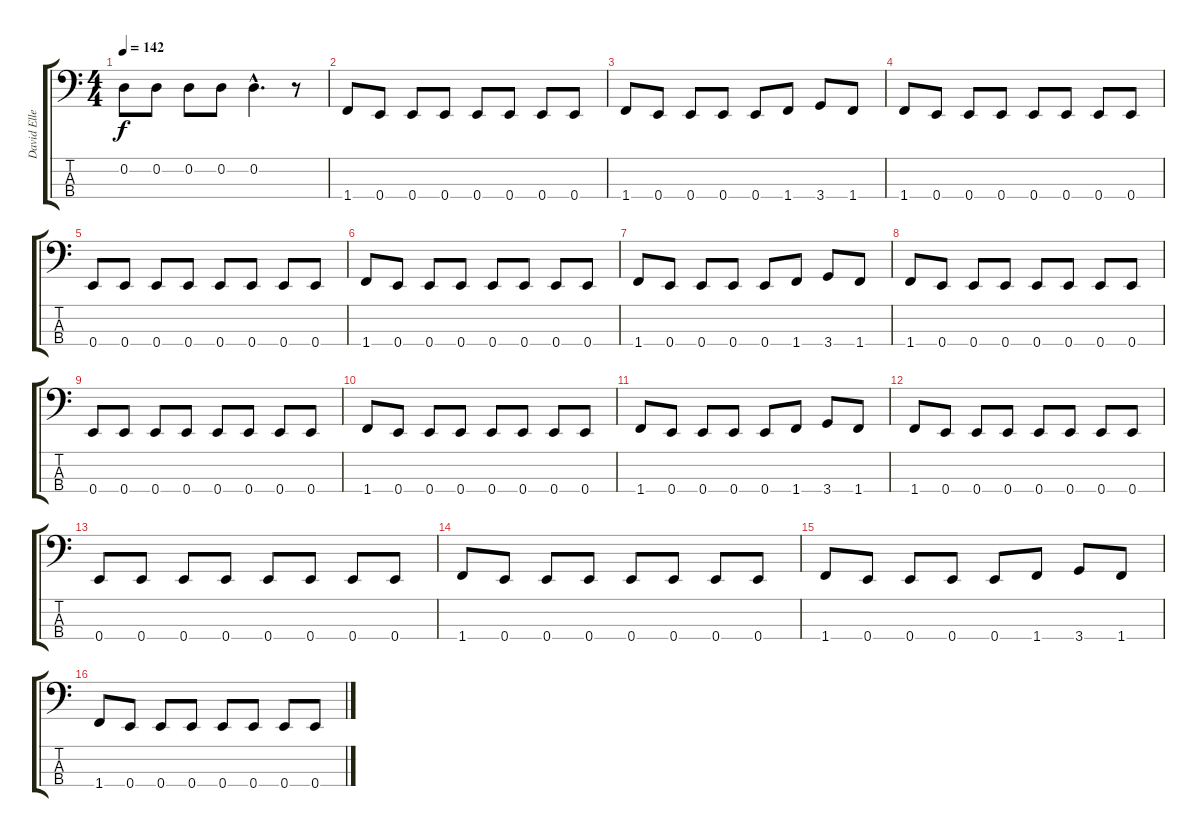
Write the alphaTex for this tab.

\track ("David Ellefson" "David Elle") {instrument electricbasspick}
\staff {score tabs}
\tuning (G2 D2 A1 E1) {hide}
\ts (4 4)
\tempo 142
\clef f4
\ks c
0.2.8{dy f} 0.2.8 0.2.8 0.2.8 0.2{hac}.4{d} r.8 |
1.4.8 0.4.8 0.4.8 0.4.8 0.4.8 0.4.8 0.4.8 0.4.8 |
1.4.8 0.4.8 0.4.8 0.4.8 0.4.8 1.4.8 3.4.8 1.4.8 |
1.4.8 0.4.8 0.4.8 0.4.8 0.4.8 0.4.8 0.4.8 0.4.8 |
0.4.8 0.4.8 0.4.8 0.4.8 0.4.8 0.4.8 0.4.8 0.4.8 |
1.4.8 0.4.8 0.4.8 0.4.8 0.4.8 0.4.8 0.4.8 0.4.8 |
1.4.8 0.4.8 0.4.8 0.4.8 0.4.8 1.4.8 3.4.8 1.4.8 |
1.4.8 0.4.8 0.4.8 0.4.8 0.4.8 0.4.8 0.4.8 0.4.8 |
0.4.8 0.4.8 0.4.8 0.4.8 0.4.8 0.4.8 0.4.8 0.4.8 |
1.4.8 0.4.8 0.4.8 0.4.8 0.4.8 0.4.8 0.4.8 0.4.8 |
1.4.8 0.4.8 0.4.8 0.4.8 0.4.8 1.4.8 3.4.8 1.4.8 |
1.4.8 0.4.8 0.4.8 0.4.8 0.4.8 0.4.8 0.4.8 0.4.8 |
0.4.8 0.4.8 0.4.8 0.4.8 0.4.8 0.4.8 0.4.8 0.4.8 |
1.4.8 0.4.8 0.4.8 0.4.8 0.4.8 0.4.8 0.4.8 0.4.8 |
1.4.8 0.4.8 0.4.8 0.4.8 0.4.8 1.4.8 3.4.8 1.4.8 |
1.4.8 0.4.8 0.4.8 0.4.8 0.4.8 0.4.8 0.4.8 0.4.8
